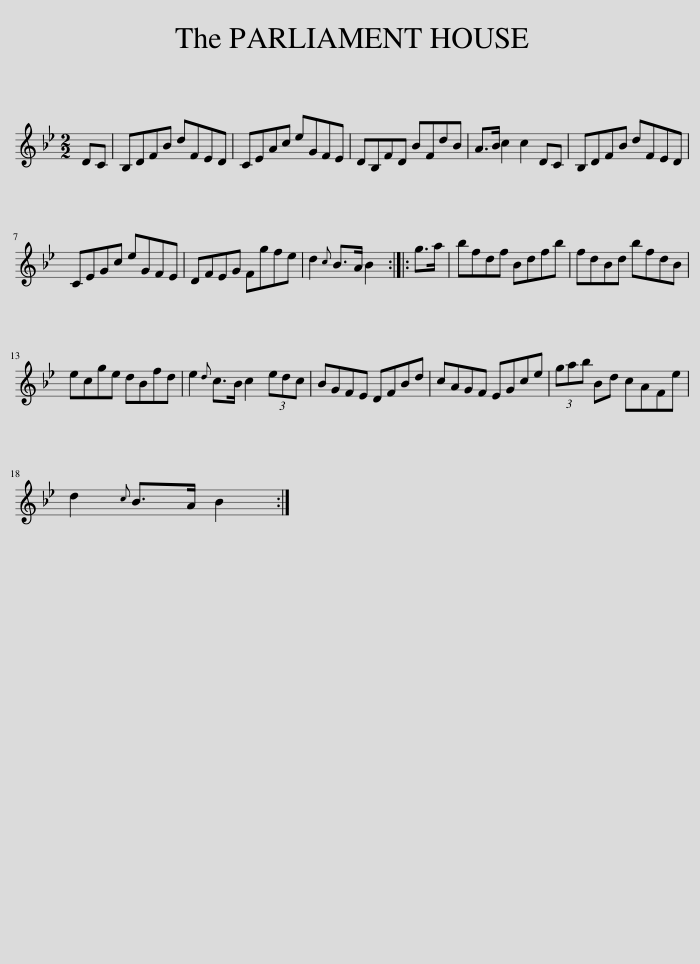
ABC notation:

X:1
L:1/8
M:2/2
I:linebreak $
K:Bb
V:1 treble
V:1
 DC | B,DFB dFED | CEAc eGFE | DB,FD BFdB | A>B c2 c2 DC | %5
 B,DFB dFED |$ CEGc eGFE | DFEG Fgfe | d2{c} B>A B2 :: g>a | %10
 bfdf Bdfb | fdBd bfdB |$ ecge dBfd | e2{d} c>B c2 (3edc | BGFE DFBd | %15
 cAGF EGce | (3gab Bd cAFe |$ d2{c} B>A B2 :| %18
